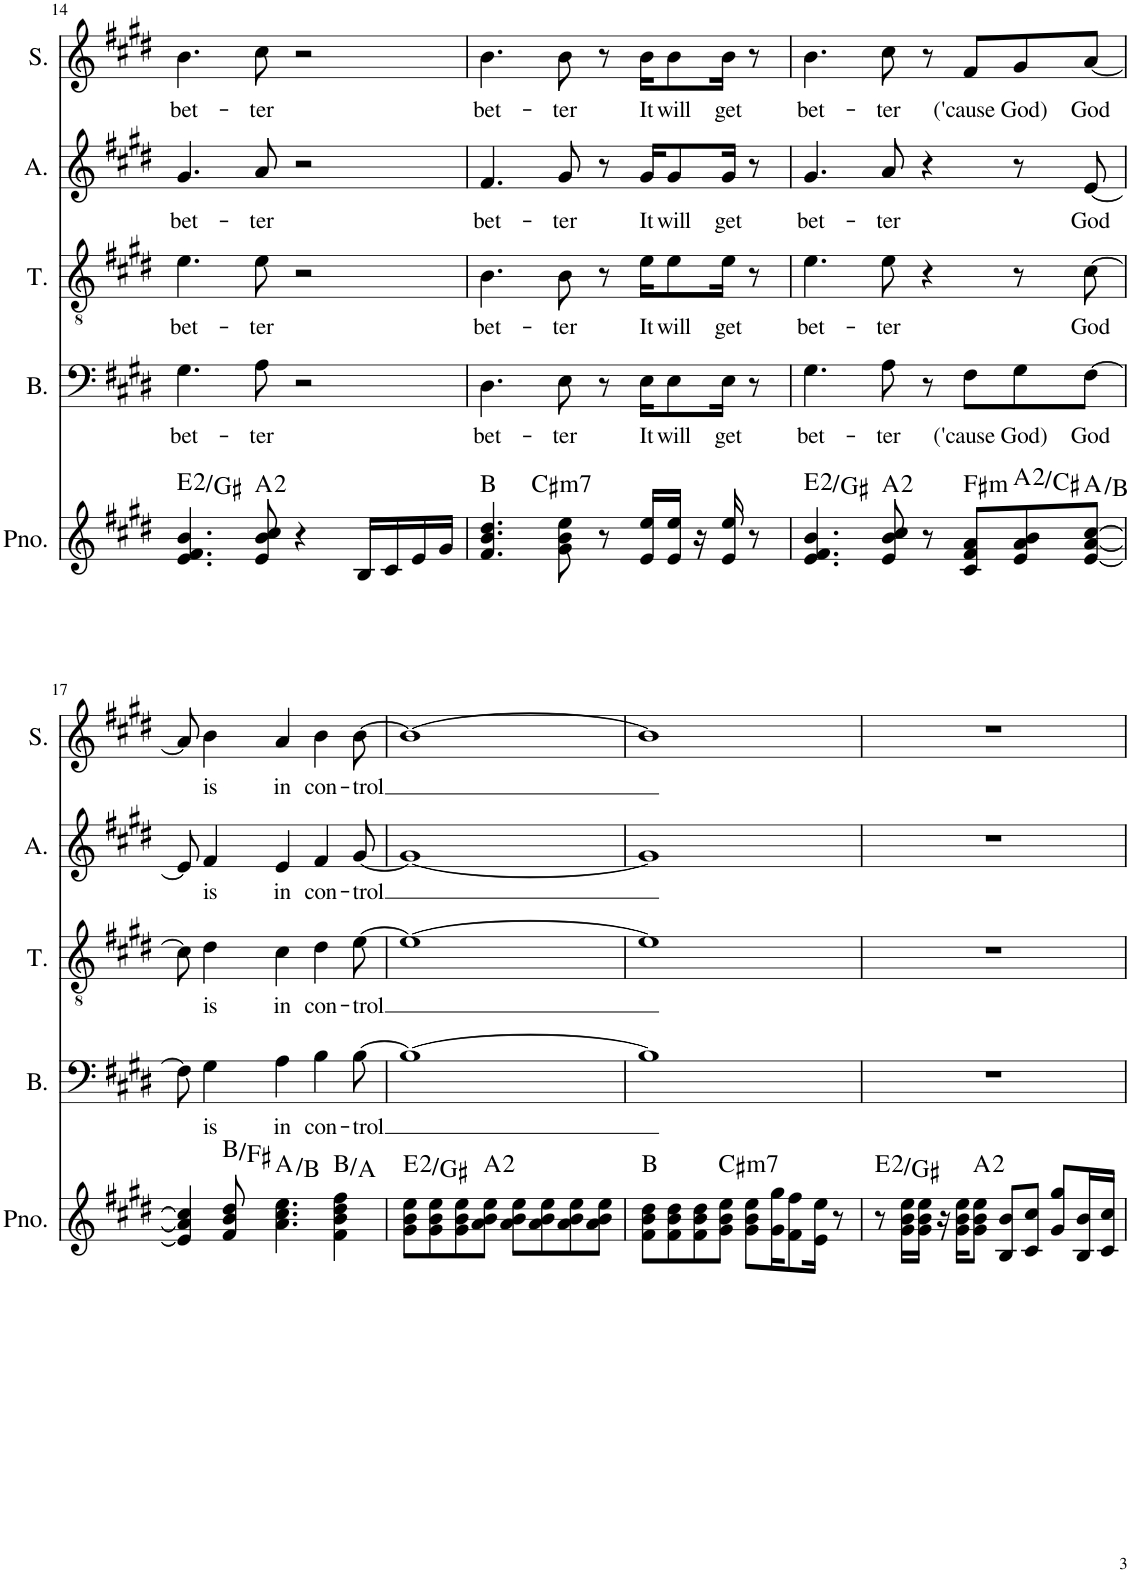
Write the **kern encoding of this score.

**kern	**harte	**kern	**text	**kern	**text	**kern	**text	**kern	**text
*part5	*part5	*part4	*part4	*part3	*part3	*part2	*part2	*part1	*part1
*staff5	*	*staff4	*staff4	*staff3	*staff3	*staff2	*staff2	*staff1	*staff1
*I"Piano	*	*I"Bass	*	*I"Tenor	*	*I"Alto	*	*I"Soprano	*
*I'Pno.	*	*I'B.	*	*I'T.	*	*I'A.	*	*I'S.	*
!!LO:PB:g=z
*clefG2	*	*clefF4	*	*clefGv2	*	*clefG2	*	*clefG2	*
*k[f#c#g#d#]	*	*k[f#c#g#d#]	*	*k[f#c#g#d#]	*	*k[f#c#g#d#]	*	*k[f#c#g#d#]	*
*M4/4	*	*M4/4	*	*M4/4	*	*M4/4	*	*M4/4	*
=14	=14	=14	=14	=14	=14	=14	=14	=14	=14
!	!	!	!LO:LY:b	!	!LO:LY:b	!	!LO:LY:b	!	!LO:LY:b
4.e/ 4.f#/ 4.b/	E:maj(2)/3	4.G#\	bet-	4.e\	bet-	4.g#/	bet-	4.b\	bet-
!	!	!	!LO:LY:b	!	!LO:LY:b	!	!LO:LY:b	!	!LO:LY:b
8e/ 8b/ 8cc#/	A:maj(2)	8A\	-ter	8e\	-ter	8a/	-ter	8cc#\	-ter
4r	.	2r	.	2r	.	2r	.	2r	.
16B/LL	.	.	.	.	.	.	.	.	.
16c#/	.	.	.	.	.	.	.	.	.
16e/	.	.	.	.	.	.	.	.	.
16g#/JJ	.	.	.	.	.	.	.	.	.
=15	=15	=15	=15	=15	=15	=15	=15	=15	=15
!	!	!	!LO:LY:b	!	!LO:LY:b	!	!LO:LY:b	!	!LO:LY:b
*^	*	*	*	*	*	*	*	*	*
4.f#/ 4.b/ 4.dd#/	4ryy	B:maj	4.D#\	bet-	4.B\	bet-	4.f#/	bet-	4.b\	bet-
!	!	!LO:H:kt=m7	!	!	!	!	!	!	!	!
.	2.ryy	C#:min7	.	.	.	.	.	.	.	.
!	!	!	!	!LO:LY:b	!	!LO:LY:b	!	!LO:LY:b	!	!LO:LY:b
8g#\ 8b\ 8ee\	.	.	8E\	-ter	8B\	-ter	8g#/	-ter	8b\	-ter
8r	.	.	8r	.	8r	.	8r	.	8r	.
!	!	!	!	!LO:LY:b	!	!LO:LY:b	!	!LO:LY:b	!	!LO:LY:b
16e/ 16ee/LL	.	.	16E\KL	It	16e\KL	It	16g#/KL	It	16b\KL	It
!	!	!	!	!LO:LY:b	!	!LO:LY:b	!	!LO:LY:b	!	!LO:LY:b
16e/ 16ee/JJ	.	.	8E\	will	8e\	will	8g#/	will	8b\	will
16r	.	.	.	.	.	.	.	.	.	.
!	!	!	!	!LO:LY:b	!	!LO:LY:b	!	!LO:LY:b	!	!LO:LY:b
16e/ 16ee/	.	.	16E\Jk	get	16e\Jk	get	16g#/Jk	get	16b\Jk	get
8r	.	.	8r	.	8r	.	8r	.	8r	.
=16	=16	=16	=16	=16	=16	=16	=16	=16	=16	=16
!	!	!	!	!LO:LY:b	!	!LO:LY:b	!	!LO:LY:b	!	!LO:LY:b
*v	*v	*	*	*	*	*	*	*	*	*
4.e/ 4.f#/ 4.b/	E:maj(2)/3	4.G#\	bet-	4.e\	bet-	4.g#/	bet-	4.b\	bet-
!	!	!	!LO:LY:b	!	!LO:LY:b	!	!LO:LY:b	!	!LO:LY:b
8e/ 8b/ 8cc#/	A:maj(2)	8A\	-ter	8e\	-ter	8a/	-ter	8cc#\	-ter
8r	.	8r	.	4r	.	4r	.	8r	.
!	!LO:H:kt=m	!	!LO:LY:b	!	!	!	!	!	!LO:LY:b
8c#/ 8f#/ 8a/L	F#:min	8F#\L	('cause	.	.	.	.	8f#/L	('cause
!	!	!	!LO:LY:b	!	!	!	!	!	!LO:LY:b
8e/ 8a/ 8b/	A:maj(2)/3	8G#\	God)	8r	.	8r	.	8g#/	God)
!	!	!	!LO:LY:b	!	!LO:LY:b	!	!LO:LY:b	!	!LO:LY:b
[8e/ [8a/ [8cc#/J	A:maj/2	[8F#\J	God	[8c#\	God	[8e/	God	[8a/J	God
!!LO:LB:g=z
=17	=17	=17	=17	=17	=17	=17	=17	=17	=17
4e/] 4a/] 4cc#/]	.	8F#\]	.	8c#\]	.	8e/]	.	8a/]	.
!	!	!	!LO:LY:b	!	!LO:LY:b	!	!LO:LY:b	!	!LO:LY:b
.	.	4G#\	is	4d#\	is	4f#/	is	4b\	is
8f#/ 8b/ 8dd#/	B:maj/5	.	.	.	.	.	.	.	.
!	!	!	!LO:LY:b	!	!LO:LY:b	!	!LO:LY:b	!	!LO:LY:b
4.a\ 4.cc#\ 4.ee\	A:maj/2	4A\	in	4c#\	in	4e/	in	4a/	in
!	!	!	!LO:LY:b	!	!LO:LY:b	!	!LO:LY:b	!	!LO:LY:b
.	.	4B\	con-	4d#\	con-	4f#/	con-	4b\	con-
4f#\ 4b\ 4dd#\ 4ff#\	B:maj/b7	.	.	.	.	.	.	.	.
!	!	!	!LO:LY:b	!	!LO:LY:b	!	!LO:LY:b	!	!LO:LY:b
.	.	[8B\	-trol	[8e\	-trol	[8g#/	-trol	[8b\	-trol
=18	=18	=18	=18	=18	=18	=18	=18	=18	=18
8g#\ 8b\ 8ee\L	E:maj(2)/3	1B_	.	1e_	.	1g#_	.	1b_	.
8g#\ 8b\ 8ee\	.	.	.	.	.	.	.	.	.
8g#\ 8b\ 8ee\	.	.	.	.	.	.	.	.	.
8a\ 8b\ 8ee\J	A:maj(2)	.	.	.	.	.	.	.	.
8a\ 8b\ 8ee\L	.	.	.	.	.	.	.	.	.
8a\ 8b\ 8ee\	.	.	.	.	.	.	.	.	.
8a\ 8b\ 8ee\	.	.	.	.	.	.	.	.	.
8a\ 8b\ 8ee\J	.	.	.	.	.	.	.	.	.
=19	=19	=19	=19	=19	=19	=19	=19	=19	=19
8f#\ 8b\ 8dd#\L	B:maj	1B]	.	1e]	.	1g#]	.	1b]	.
8f#\ 8b\ 8dd#\	.	.	.	.	.	.	.	.	.
8f#\ 8b\ 8dd#\	.	.	.	.	.	.	.	.	.
!	!LO:H:kt=m7	!	!	!	!	!	!	!	!
8g#\ 8b\ 8ee\J	C#:min7	.	.	.	.	.	.	.	.
8g#\ 8b\ 8ee\L	.	.	.	.	.	.	.	.	.
16g#\ 16gg#\K	.	.	.	.	.	.	.	.	.
8f#\ 8ff#\	.	.	.	.	.	.	.	.	.
16e\ 16ee\Jk	.	.	.	.	.	.	.	.	.
8r	.	.	.	.	.	.	.	.	.
=20	=20	=20	=20	=20	=20	=20	=20	=20	=20
8r	E:maj(2)/3	1r	.	1r	.	1r	.	1r	.
16g#\ 16b\ 16ee\LL	.	.	.	.	.	.	.	.	.
16g#\ 16b\ 16ee\JJ	.	.	.	.	.	.	.	.	.
16r	.	.	.	.	.	.	.	.	.
16g#\ 16b\ 16ee\KL	.	.	.	.	.	.	.	.	.
8g#\ 8b\ 8ee\J	A:maj(2)	.	.	.	.	.	.	.	.
8B/ 8b/L	.	.	.	.	.	.	.	.	.
8c#/ 8cc#/J	.	.	.	.	.	.	.	.	.
8g#/ 8gg#/L	.	.	.	.	.	.	.	.	.
16B/ 16b/L	.	.	.	.	.	.	.	.	.
16c#/ 16cc#/JJ	.	.	.	.	.	.	.	.	.
=	=	=	=	=	=	=	=	=	=
*-	*-	*-	*-	*-	*-	*-	*-	*-	*-
